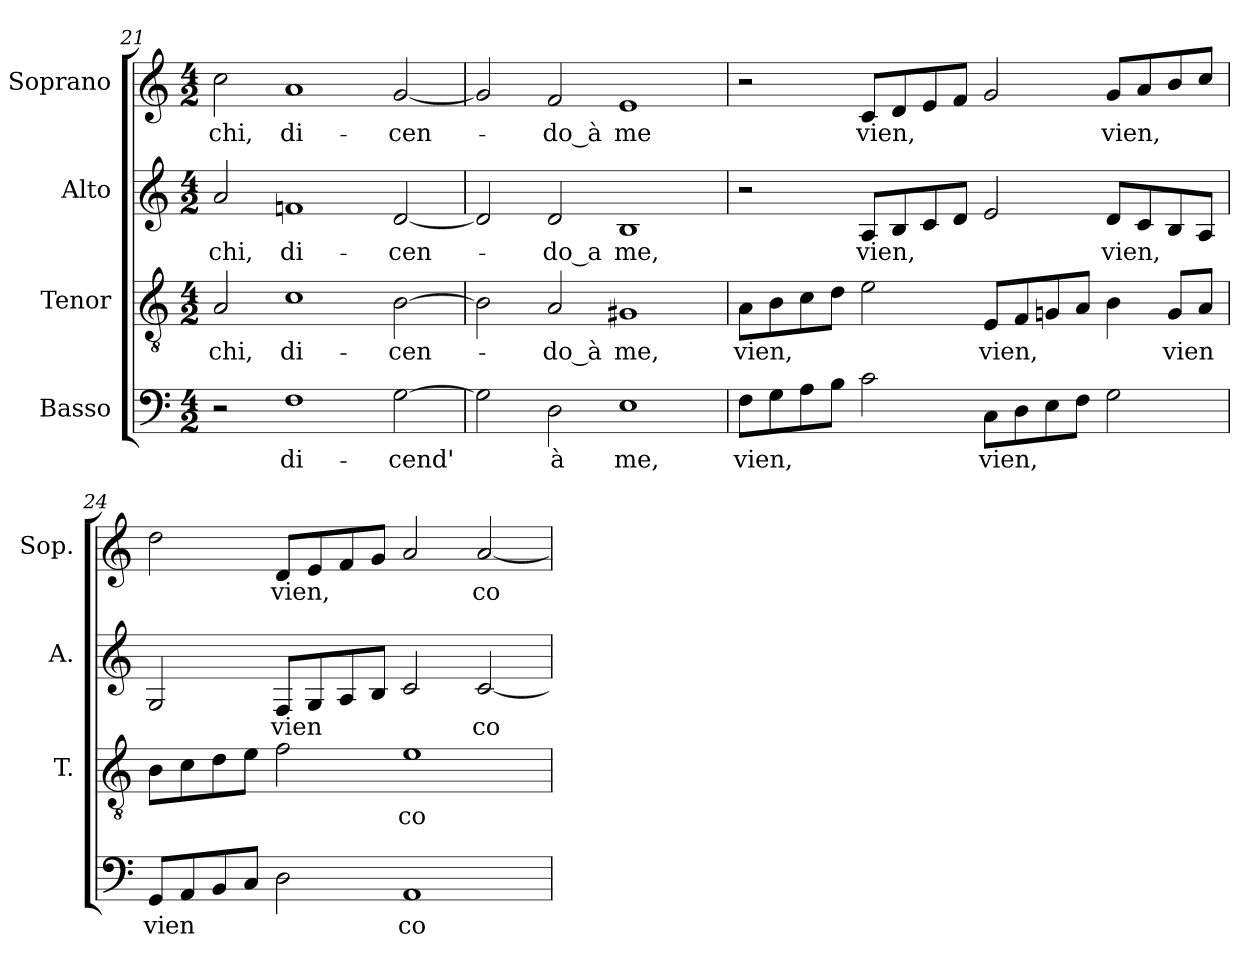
**kern	**text	**kern	**text	**kern	**text	**kern	**text
*part4	*part4	*part3	*part3	*part2	*part2	*part1	*part1
*staff4	*staff4	*staff3	*staff3	*staff2	*staff2	*staff1	*staff1
*I"Basso	*	*I"Tenor	*	*I"Alto	*	*I"Soprano	*
*	*	*I'T.	*	*I'A.	*	*I'Sop.	*
*clefF4	*	*clefGv2	*	*clefG2	*	*clefG2	*
*	*	*ITrd7c12	*	*	*	*	*
*k[]	*	*k[]	*	*k[]	*	*k[]	*
*C:	*	*C:	*	*C:	*	*C:	*
*M4/2	*	*M4/2	*	*M4/2	*	*M4/2	*
=21	=21	=21	=21	=21	=21	=21	=21
!	!	!	!LO:LY:b:color=#000000	!	!	!	!
!	!	!	!	!	!LO:LY:b:color=#000000	!	!
!	!	!	!	!	!	!	!LO:LY:b:color=#000000
2r	.	2AAi/	-chi,	2ai/	-chi,	2cci\	-chi,
!	!LO:LY:b:color=#000000	!	!	!	!	!	!
!	!	!	!LO:LY:b:color=#000000	!	!	!	!
!	!	!	!	!	!LO:LY:b:color=#000000	!	!
!	!	!	!	!	!	!	!LO:LY:b:color=#000000
1Fi	di-	1Ci	di-	1fni	di-	1ai	di-
!	!LO:LY:b:color=#000000	!	!	!	!	!	!
!	!	!	!LO:LY:b:color=#000000	!	!	!	!
!	!	!	!	!	!LO:LY:b:color=#000000	!	!
!	!	!	!	!	!	!	!LO:LY:b:color=#000000
[>2Gi\	-cend'	[>2BBi\	-cen-	[<2di/	-cen-	[<2gi/	-cen-
!!LO:PB:g=z
=22	=22	=22	=22	=22	=22	=22	=22
2Gi\]	.	2BBi\]	.	2di/]	.	2gi/]	.
!	!LO:LY:b:color=#000000	!	!	!	!	!	!
!	!	!	!LO:LY:b:color=#000000	!	!	!	!
!	!	!	!	!	!LO:LY:b:color=#000000	!	!
!	!	!	!	!	!	!	!LO:LY:b:color=#000000
2Di\	à	2AAi/	-do_à	2di/	-do_a	2fi/	-do_à
!	!LO:LY:b:color=#000000	!	!	!	!	!	!
!	!	!	!LO:LY:b:color=#000000	!	!	!	!
!	!	!	!	!	!LO:LY:b:color=#000000	!	!
!	!	!	!	!	!	!	!LO:LY:b:color=#000000
1Ei	me,	1GG#Xi	me,	1Bi	me,	1ei	me
=23	=23	=23	=23	=23	=23	=23	=23
!	!LO:LY:b:color=#000000	!	!	!	!	!	!
!	!	!	!LO:LY:b:color=#000000	!	!	!	!
8Fi\L	vien,	8AAi\L	vien,	2r	.	2r	.
8Gi\	.	8BBi\	.	.	.	.	.
8Ai\	.	8Ci\	.	.	.	.	.
8Bi\J	.	8Di\J	.	.	.	.	.
!	!	!	!	!	!LO:LY:b:color=#000000	!	!
!	!	!	!	!	!	!	!LO:LY:b:color=#000000
2ci\	.	2Ei\	.	8Ai/L	vien,	8ci/L	vien,
.	.	.	.	8Bi/	.	8di/	.
.	.	.	.	8ci/	.	8ei/	.
.	.	.	.	8di/J	.	8fi/J	.
!	!LO:LY:b:color=#000000	!	!	!	!	!	!
!	!	!	!LO:LY:b:color=#000000	!	!	!	!
8Ci\L	vien,	8EEi/L	vien,	2ei/	.	2gi/	.
8Di\	.	8FFi/	.	.	.	.	.
8Ei\	.	8GGni/	.	.	.	.	.
8Fi\J	.	8AAi/J	.	.	.	.	.
!	!	!	!	!	!LO:LY:b:color=#000000	!	!
!	!	!	!	!	!	!	!LO:LY:b:color=#000000
2Gi\	.	4BBi\	.	8di/L	vien,	8gi/L	vien,
.	.	.	.	8ci/	.	8ai/	.
!	!	!	!LO:LY:b:color=#000000	!	!	!	!
.	.	8GGi/L	vien	8Bi/	.	8bi/	.
.	.	8AAi/J	.	8Ai/J	.	8cci/J	.
=24	=24	=24	=24	=24	=24	=24	=24
!	!LO:LY:b:color=#000000	!	!	!	!	!	!
8GGi/L	vien	8BBi\L	.	2Gi/	.	2ddi\	.
8AAi/	.	8Ci\	.	.	.	.	.
8BBi/	.	8Di\	.	.	.	.	.
8Ci/J	.	8Ei\J	.	.	.	.	.
!	!	!	!	!	!LO:LY:b:color=#000000	!	!
!	!	!	!	!	!	!	!LO:LY:b:color=#000000
2Di\	.	2Fi\	.	8Fi/L	vien	8di/L	vien,
.	.	.	.	8Gi/	.	8ei/	.
.	.	.	.	8Ai/	.	8fi/	.
.	.	.	.	8Bi/J	.	8gi/J	.
!	!LO:LY:b:color=#000000	!	!	!	!	!	!
!	!	!	!LO:LY:b:color=#000000	!	!	!	!
1AAi	co-	1Ei	co-	2ci/	.	2ai/	.
!	!	!	!	!	!LO:LY:b:color=#000000	!	!
!	!	!	!	!	!	!	!LO:LY:b:color=#000000
.	.	.	.	[<2ci/	co-	[<2ai/	co-
=	=	=	=	=	=	=	=
*-	*-	*-	*-	*-	*-	*-	*-
